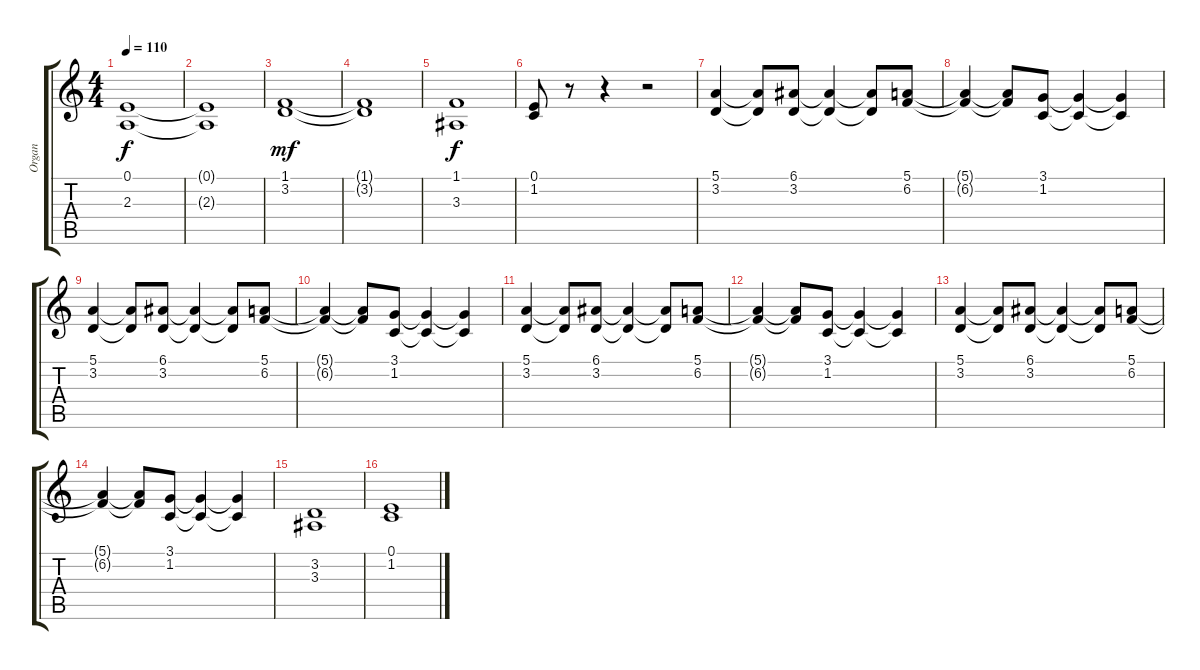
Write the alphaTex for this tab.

\track ("Organ" "Organ") {instrument drawbarorgan}
\staff {score tabs}
\tuning (E4 B3 G3 D3 A2 E2) {hide}
\ts (4 4)
\tempo 110
\clef g2
\ks c
(0.1 2.3).1{dy f} |
(0.1{t} 2.3{t}).1 |
(1.1 3.2).1{dy mf} |
(1.1{t} 3.2{t}).1 |
(1.1 3.3).1{dy f} |
(0.1 1.2).8 r.8 r.4 r.2 |
(5.1 3.2).4 (5.1{t} 3.2{t}).8 (6.1 3.2).8 (6.1{t} 3.2{t}).4 (6.1{t} 3.2{t}).8 (5.1 6.2).8 |
(5.1{t} 6.2{t}).4 (5.1{t} 6.2{t}).8 (3.1 1.2).8 (3.1{t} 1.2{t}).4 (3.1{t} 1.2{t}).4 |
(5.1 3.2).4 (5.1{t} 3.2{t}).8 (6.1 3.2).8 (6.1{t} 3.2{t}).4 (6.1{t} 3.2{t}).8 (5.1 6.2).8 |
(5.1{t} 6.2{t}).4 (5.1{t} 6.2{t}).8 (3.1 1.2).8 (3.1{t} 1.2{t}).4 (3.1{t} 1.2{t}).4 |
(5.1 3.2).4 (5.1{t} 3.2{t}).8 (6.1 3.2).8 (6.1{t} 3.2{t}).4 (6.1{t} 3.2{t}).8 (5.1 6.2).8 |
(5.1{t} 6.2{t}).4 (5.1{t} 6.2{t}).8 (3.1 1.2).8 (3.1{t} 1.2{t}).4 (3.1{t} 1.2{t}).4 |
(5.1 3.2).4 (5.1{t} 3.2{t}).8 (6.1 3.2).8 (6.1{t} 3.2{t}).4 (6.1{t} 3.2{t}).8 (5.1 6.2).8 |
(5.1{t} 6.2{t}).4 (5.1{t} 6.2{t}).8 (3.1 1.2).8 (3.1{t} 1.2{t}).4 (3.1{t} 1.2{t}).4 |
(3.2 3.3).1 |
(0.1 1.2).1
